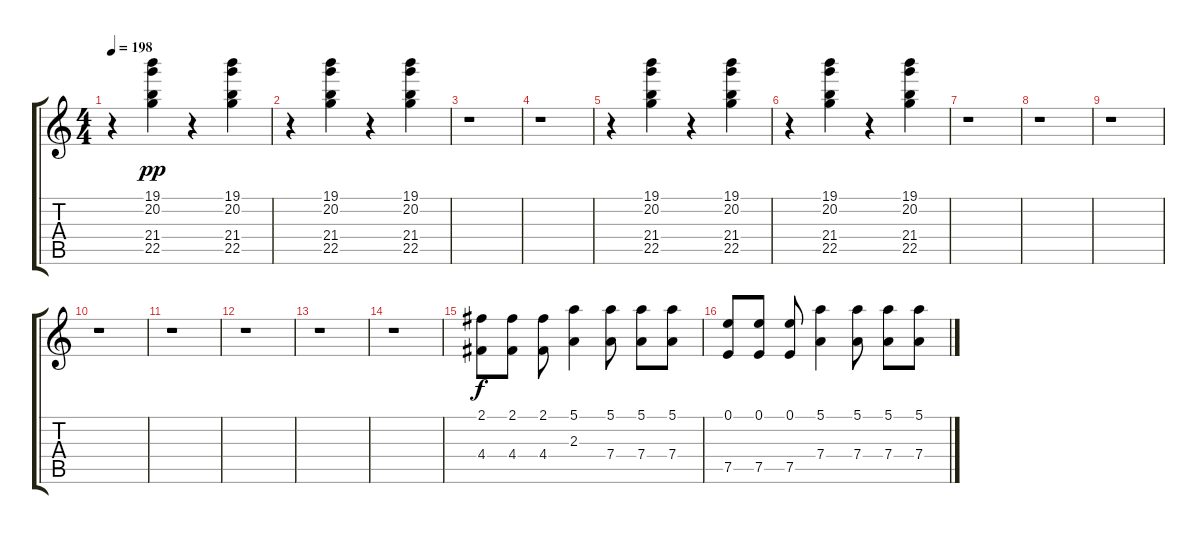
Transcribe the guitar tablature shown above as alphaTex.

\track "" {instrument overdrivenguitar}
\staff {score tabs}
\tuning (E4 B3 G3 D3 A2 E2) {hide}
\ts (4 4)
\tempo 198
\clef g2
\ks c
r.4{dy f} (19.1 20.2 21.4 22.5).4{dy pp} r.4 (19.1 20.2 21.4 22.5).4 |
r.4 (19.1 20.2 21.4 22.5).4 r.4 (19.1 20.2 21.4 22.5).4 |
r.1 |
r.1 |
r.4 (19.1 20.2 21.4 22.5).4 r.4 (19.1 20.2 21.4 22.5).4 |
r.4 (19.1 20.2 21.4 22.5).4 r.4 (19.1 20.2 21.4 22.5).4 |
r.1 |
r.1 |
r.1 |
r.1 |
r.1 |
r.1 |
r.1 |
r.1 |
(2.1 4.4).8{dy f} (2.1 4.4).8 (2.1 4.4).8 (5.1 2.3).4 (5.1 7.4).8 (5.1 7.4).8 (5.1 7.4).8 |
(0.1 7.5).8 (0.1 7.5).8 (0.1 7.5).8 (5.1 7.4).4 (5.1 7.4).8 (5.1 7.4).8 (5.1 7.4).8
